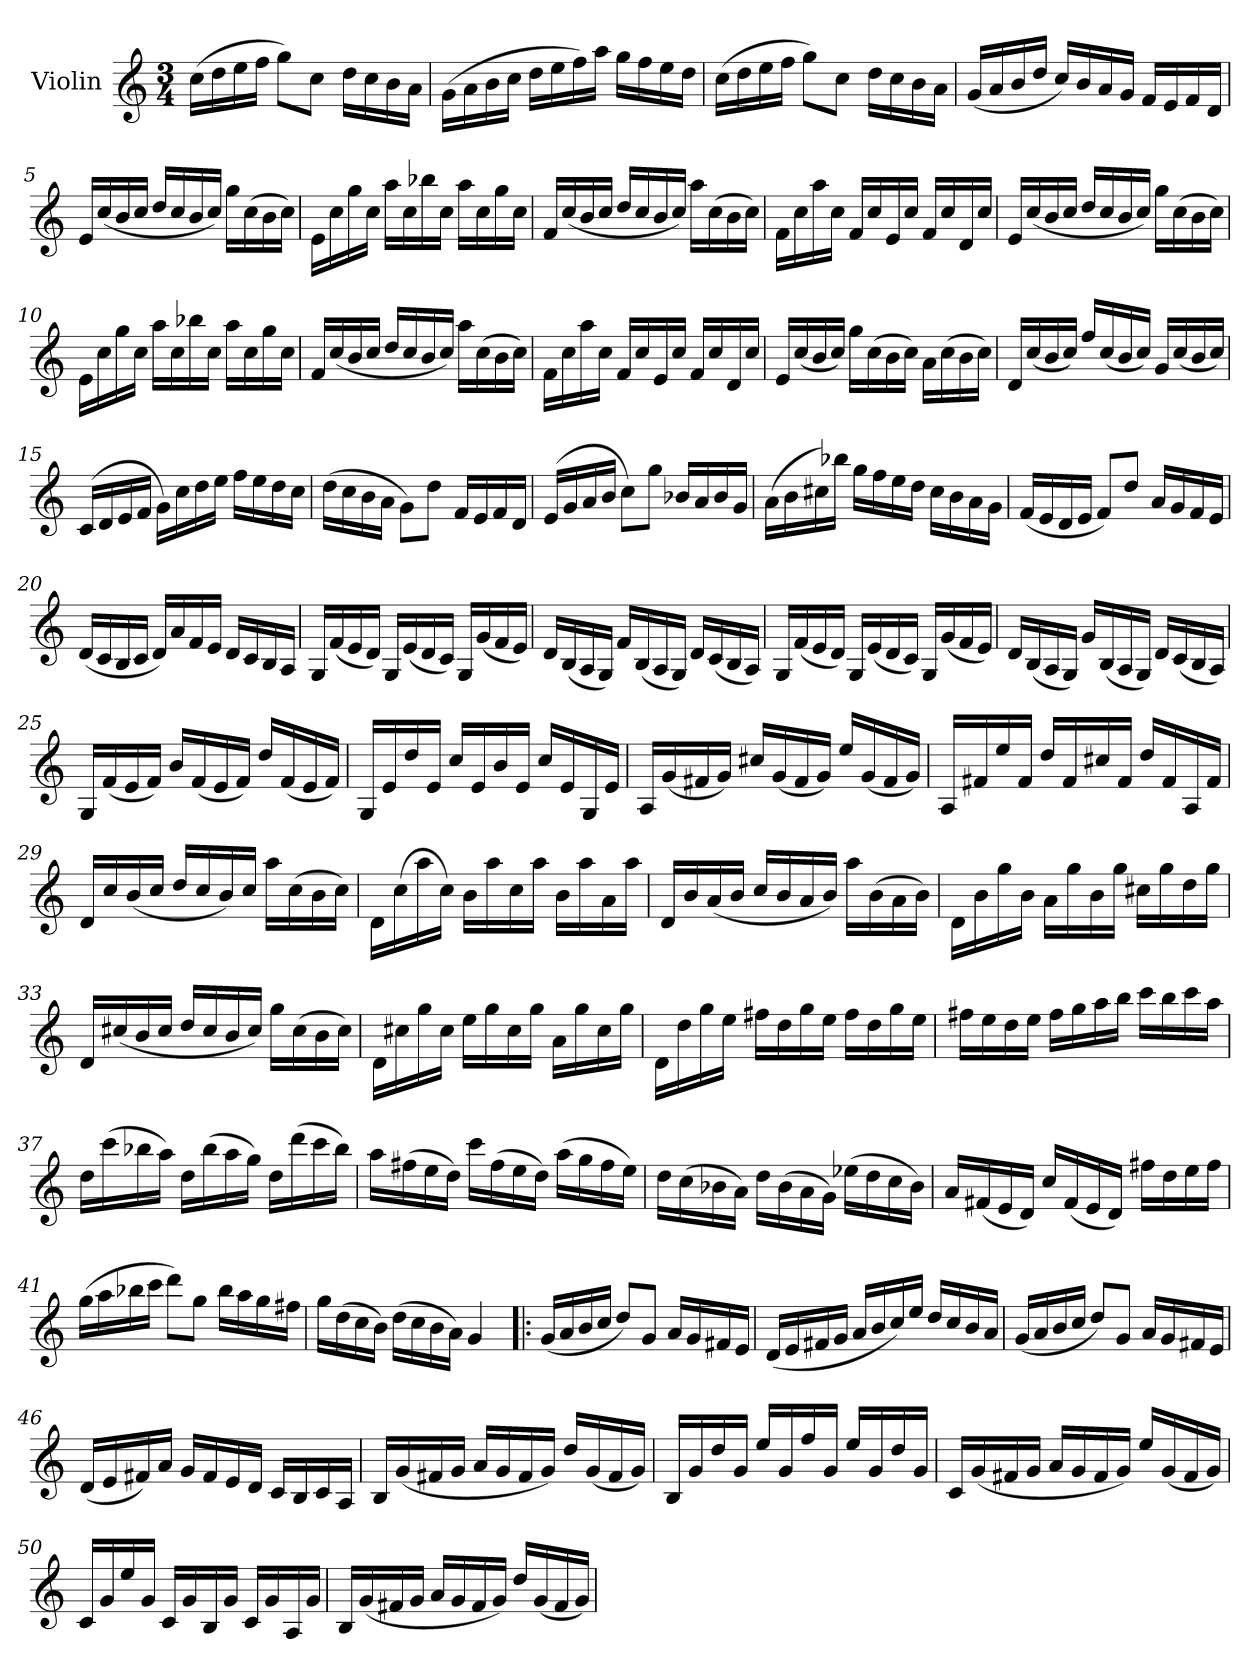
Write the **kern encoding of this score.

**kern
*part1
*staff1
*I"Violin
*I'Vln
*clefG2
*k[]
*M3/4
*MM112
=1
(16cc\LL
16dd\
16ee\
16ff\JJ
8gg\L)
8cc\J
16dd\LL
16cc\
16b\
16a\JJ
=2
(16g\LL
16a\
16b\
16cc\JJ
16dd\LL
16ee\
16ff\)
16aa\JJ
16gg\LL
16ff\
16ee\
16dd\JJ
=3
(16cc\LL
16dd\
16ee\
16ff\JJ
8gg\L)
8cc\J
16dd\LL
16cc\
16b\
16a\JJ
=4
(16g/LL
16a/
16b/
16dd/JJ
16cc/LL)
16b/
16a/
16g/JJ
16f/LL
16e/
16f/
16d/JJ
=5
16e/LL
(16cc/
16b/
16cc/JJ
16dd/LL
16cc/
16b/
16cc/JJ)
16gg\LL
(16cc\
16b\
16cc\JJ)
=6
16e\LL
16cc\
16gg\
16cc\JJ
16aa\LL
16cc\
16bb-X\
16cc\JJ
16aa\LL
16cc\
16gg\
16cc\JJ
=7
16f/LL
(16cc/
16b/
16cc/JJ
16dd/LL
16cc/
16b/
16cc/JJ)
16aa\LL
(16cc\
16b\
16cc\JJ)
=8
16f\LL
16cc\
16aa\
16cc\JJ
16f/LL
16cc/
16e/
16cc/JJ
16f/LL
16cc/
16d/
16cc/JJ
=9
16e/LL
(16cc/
16b/
16cc/JJ
16dd/LL
16cc/
16b/
16cc/JJ)
16gg\LL
(16cc\
16b\
16cc\JJ)
=10
16e\LL
16cc\
16gg\
16cc\JJ
16aa\LL
16cc\
16bb-X\
16cc\JJ
16aa\LL
16cc\
16gg\
16cc\JJ
=11
16f/LL
(16cc/
16b/
16cc/JJ
16dd/LL
16cc/
16b/
16cc/JJ)
16aa\LL
(16cc\
16b\
16cc\JJ)
=12
16f\LL
16cc\
16aa\
16cc\JJ
16f/LL
16cc/
16e/
16cc/JJ
16f/LL
16cc/
16d/
16cc/JJ
=13
16e/LL
(16cc/
16b/
16cc/JJ)
16gg\LL
(16cc\
16b\
16cc\JJ)
16a\LL
(16cc\
16b\
16cc\JJ)
=14
16d/LL
(16cc/
16b/
16cc/JJ)
16ff/LL
(16cc/
16b/
16cc/JJ)
16g/LL
(16cc/
16b/
16cc/JJ)
=15
(16c/LL
16d/
16e/
16f/JJ
16g\LL)
16cc\
16dd\
16ee\JJ
16ff\LL
16ee\
16dd\
16cc\JJ
=16
(16dd\LL
16cc\
16b\
16a\JJ
8g\L)
8dd\J
16f/LL
16e/
16f/
16d/JJ
=17
(16e/LL
16g/
16a/
16b/JJ
8cc\L)
8gg\J
16b-X/LL
16a/
16b-/
16g/JJ
=18
(16a\LL
16b\
16cc#X\)
16bb-X\JJ
16gg\LL
16ff\
16ee\
16dd\JJ
16cc#\LL
16b\
16a\
16g\JJ
=19
(16f/LL
16e/
16d/
16e/JJ
8f/L)
8dd/J
16a/LL
16g/
16f/
16e/JJ
=20
(16d/LL
16c/
16B/
16c/JJ
16d/LL)
16a/
16f/
16e/JJ
16d/LL
16c/
16B/
16A/JJ
=21
16G/LL
(16f/
16e/
16d/JJ)
16G/LL
(16e/
16d/
16c/JJ)
16G/LL
(16g/
16f/
16e/JJ)
=22
16d/LL
(16B/
16A/
16G/JJ)
16f/LL
(16B/
16A/
16G/JJ)
16d/LL
(16c/
16B/
16A/JJ)
=23
16G/LL
(16f/
16e/
16d/JJ)
16G/LL
(16e/
16d/
16c/JJ)
16G/LL
(16g/
16f/
16e/JJ)
=24
16d/LL
(16B/
16A/
16G/JJ)
16g/LL
(16B/
16A/
16G/JJ)
16d/LL
(16c/
16B/
16A/JJ)
=25
16G/LL
(16f/
16e/
16f/JJ)
16b/LL
(16f/
16e/
16f/JJ)
16dd/LL
(16f/
16e/
16f/JJ)
=26
16G/LL
16e/
16dd/
16e/JJ
16cc/LL
16e/
16b/
16e/JJ
16cc/LL
16e/
16G/
16e/JJ
=27
16A/LL
(16g/
16f#X/
16g/JJ)
16cc#X/LL
(16g/
16f#/
16g/JJ)
16ee/LL
(16g/
16f#/
16g/JJ)
=28
16A/LL
16f#X/
16ee/
16f#/JJ
16dd/LL
16f#/
16cc#X/
16f#/JJ
16dd/LL
16f#/
16A/
16f#/JJ
=29
16d/LL
16cc/
(16b/
16cc/JJ
16dd/LL
16cc/
16b/)
16cc/JJ
16aa\LL
(16cc\
16b\
16cc\JJ)
=30
16d\LL
(16cc\
16aa\
16cc\JJ)
16b\LL
16aa\
16cc\
16aa\JJ
16b\LL
16aa\
16a\
16aa\JJ
=31
16d/LL
16b/
(16a/
16b/JJ
16cc/LL
16b/
16a/
16b/JJ)
16aa\LL
(16b\
16a\
16b\JJ)
=32
16d\LL
16b\
16gg\
16b\JJ
16a\LL
16gg\
16b\
16gg\JJ
16cc#X\LL
16gg\
16dd\
16gg\JJ
=33
16d/LL
(16cc#X/
16b/
16cc#/JJ
16dd/LL
16cc#/
16b/
16cc#/JJ)
16gg\LL
(16cc#\
16b\
16cc#\JJ)
=34
16d\LL
16cc#X\
16gg\
16cc#\JJ
16ee\LL
16gg\
16cc#\
16gg\JJ
16a\LL
16gg\
16cc#\
16gg\JJ
=35
16d\LL
16dd\
16gg\
16ee\JJ
16ff#X\LL
16dd\
16gg\
16ee\JJ
16ff#\LL
16dd\
16gg\
16ee\JJ
=36
16ff#X\LL
16ee\
16dd\
16ee\JJ
16ff#\LL
16gg\
16aa\
16bb\JJ
16ccc\LL
16bb\
16ccc\
16aa\JJ
=37
16dd\LL
(16ccc\
16bb-X\
16aa\JJ)
16dd\LL
(16bb-\
16aa\
16gg\JJ)
16dd\LL
(16ddd\
16ccc\
16bb-\JJ)
=38
16aa\LL
(16ff#X\
16ee\
16dd\JJ)
16ccc\LL
(16ff#\
16ee\
16dd\JJ)
(16aa\LL
16gg\
16ff#\
16ee\JJ)
=39
16dd\LL
(16cc\
16b-X\
16a\JJ)
16dd\LL
(16b-\
16a\
16g\JJ)
(16ee-X\LL
16dd\
16cc\
16b-\JJ)
=40
16a/LL
(16f#X/
16e/
16d/JJ)
16cc/LL
(16f#/
16e/
16d/JJ)
16ff#X\LL
16dd\
16ee\
16ff#\JJ
=41
(16gg\LL
16aa\
16bb-X\
16ccc\JJ
8ddd\L)
8gg\J
16bb-\LL
16aa\
16gg\
16ff#X\JJ
=42
16gg\LL
(16dd\
16cc\
16b\JJ)
(16dd\LL
16cc\
16b\
16a\JJ)
4g/
=43!|:
(16g/LL
16a/
16b/
16cc/JJ
8dd/L)
8g/J
16a/LL
16g/
16f#X/
16e/JJ
=44
(16d/LL
16e/
16f#X/
16g/JJ
16a/LL
16b/
16cc/)
16ee/JJ
16dd/LL
16cc/
16b/
16a/JJ
=45
(16g/LL
16a/
16b/
16cc/JJ
8dd/L)
8g/J
16a/LL
16g/
16f#X/
16e/JJ
=46
(16d/LL
16e/
16f#X/)
16a/JJ
16g/LL
16f#/
16e/
16d/JJ
16c/LL
16B/
16c/
16A/JJ
=47
16B/LL
(16g/
16f#X/
16g/JJ
16a/LL
16g/
16f#/
16g/JJ)
16dd/LL
(16g/
16f#/
16g/JJ)
=48
16B/LL
16g/
16dd/
16g/JJ
16ee/LL
16g/
16ff/
16g/JJ
16ee/LL
16g/
16dd/
16g/JJ
=49
16c/LL
(16g/
16f#X/
16g/JJ
16a/LL
16g/
16f#/
16g/JJ)
16ee/LL
(16g/
16f#/
16g/JJ)
=50
16c/LL
16g/
16ee/
16g/JJ
16c/LL
16g/
16B/
16g/JJ
16c/LL
16g/
16A/
16g/JJ
=51
16B/LL
(16g/
16f#X/
16g/JJ
16a/LL
16g/
16f#/
16g/JJ)
16dd/LL
(16g/
16f#/
16g/JJ)
=
*-
